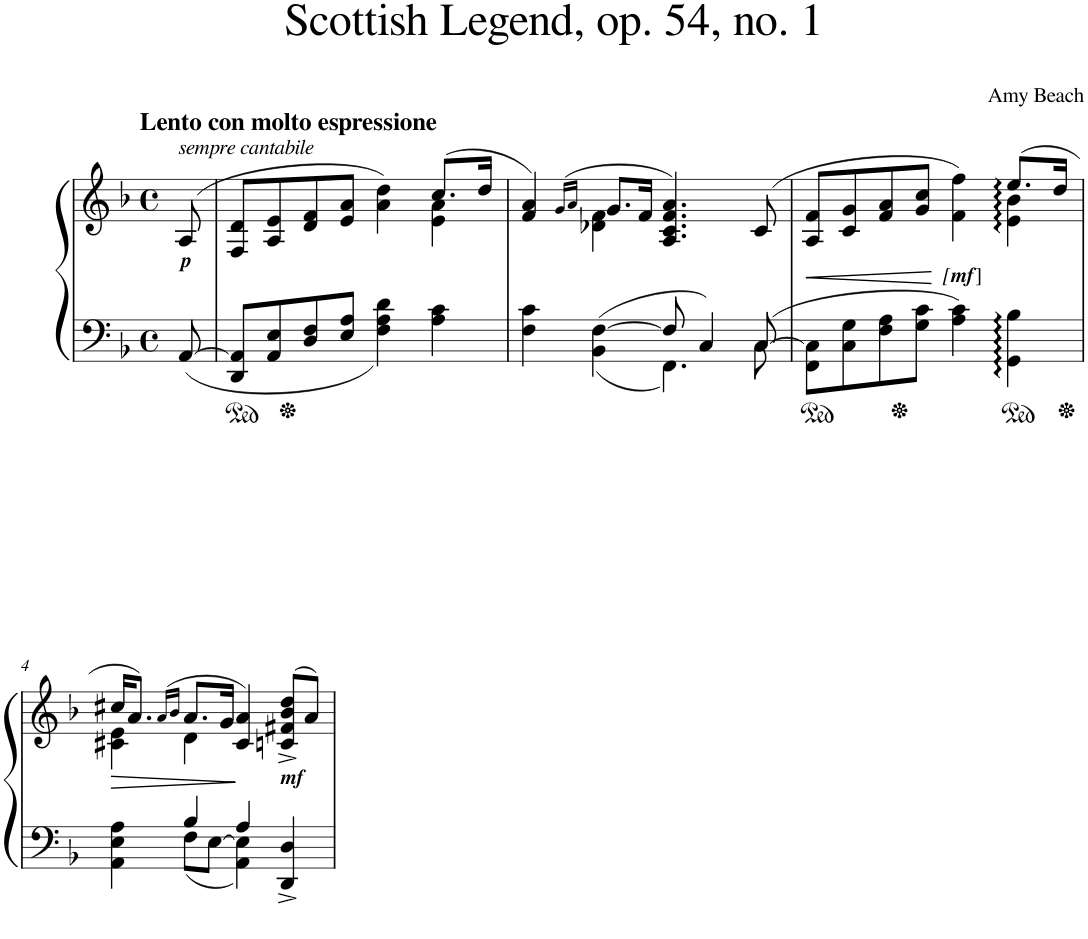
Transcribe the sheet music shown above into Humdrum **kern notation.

**kern	**kern	**dynam
*part1	*part1	*part1
*staff2	*staff1	*staff1/2
*I"Piano	*	*
*I'Pno.	*	*
*clefF4	*clefG2	*
*k[b-]	*k[b-]	*
*M4/4	*M4/4	*
*met(c)	*met(c)	*
=	=	=
!	!LO:TX:a:B:t=Lento con molto espressione	!
!	!LO:TX:a:i:t=sempre cantabile	!
!	!LO:TX:b:Bi:t=p	!
[>8AA/	(8A/	.
=1	=1	=1
*	*^	*
8DD/ 8AA/]L	8F/ 8d/L	2.ryy	.
8AA/ 8E/	8A/ 8e/	.	.
8D/ 8F/	8d/ 8f/	.	.
8E/ 8A/J	8e/ 8a/J	.	.
4F\ 4A\ 4d\	4a\ 4dd\)	.	.
4A\ 4c\	(8.cc/L	4e\ 4a\	.
.	16dd/Jk	.	.
=2	=2	=2	=2
*^	*	*	*
4F\ 4c\	2ryy	4f/ 4a/)	4ryy	.
.	.	(>16qg/LL	.	.
.	.	16qa/JJ	.	.
4BB-\ [>4F\	.	8.g/L	4d-X\ 4f\	.
.	.	16f/Jk	.	.
8F/]	4.FF\	4.A/ 4.c/ 4.f/ 4.a/)	2ryy	.
4C/	.	.	.	.
[8C/	8C\	(>8c/	.	.
=3	=3	=3	=3	=3
!	!	!	!	!LO:HP:b
8FF\ 8C\]L	2.ryy	8A/ 8f/L	2.ryy	<
8C\ 8G\	.	8c/ 8g/	.	.
8F\ 8A\	.	8f/ 8a/	.	.
8G\ 8c\J	.	8g/ 8cc/J	.	.
!	!	!LO:TX:b:i:t=[	!	!
!	!	!LO:TX:b:B:t=mf	!	!
!	!	!LO:TX:b:t=]	!	!
4A\ 4c\	.	4f\ 4ff\)	.	[
4GG\: 4B-\:	4ryy	(8.ee:/L	4e\ 4b-\	.
.	.	16dd/Jk	.	.
!!LO:LB:g=z	!!
=4	=4	=4	=4	=4
!	!	!	!	!LO:HP:b
4AA\ 4E\ 4A\	4ryy	16cc#X/KL	4c#X\ 4e\	>
.	.	8.a/J)	.	.
.	.	(>16qa/LL	.	.
.	.	16qb-/JJ	.	.
4B-/	8F\L	8.a/L	4d\	.
.	[>8E\J	.	.	.
.	.	16g/Jk	.	.
4A/	4AA\ 4E\]	4c#/ 4a/)	2ryy	]
!	!	!LO:TX:b:Bi:t=mf	!	!
4DD/^ 4D/^	4ryy	(>8cn/^ 8f#X/^ 8b-/^ 8dd/^L	.	.
.	.	8a/J)	.	.
*v	*v	*	*	*
*	*v	*v	*
=	=	=
*-	*-	*-
